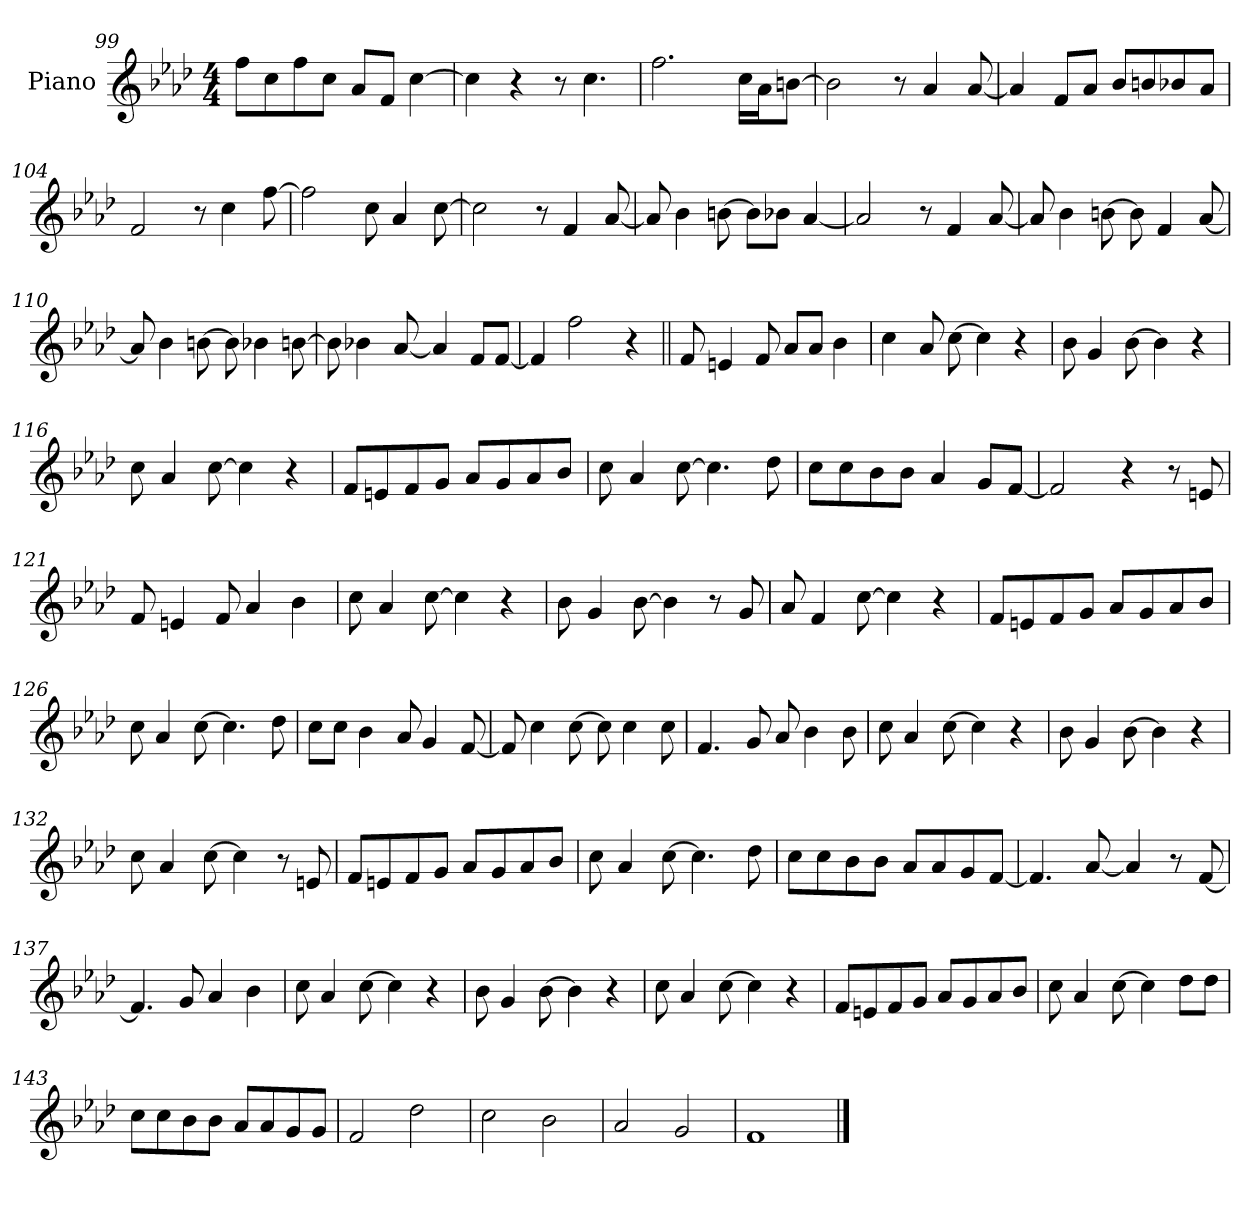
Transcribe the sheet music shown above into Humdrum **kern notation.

**kern
*part1
*staff1
*I"Piano
*I'Pno.
*clefG2
*k[b-e-a-d-]
*M4/4
=99
8ffL
8cc
8ff
8ccJ
8a-L
8fJ
[4cc
=100
4cc]
4r
8r
4.cc
=101
2.ff
16ccLL
16a-J
[8bnJ
=102
2b]
8r
4a-
[8a-
=103
4a-]
8fL
8a-J
8b-L
8bn
8b-X
8a-J
=104
2f
8r
4cc
[8ff
=105
2ff]
8cc
4a-
[8cc
=106
2cc]
8r
4f
[8a-
=107
8a-]
4b-
[8bn
8bL]
8b-XJ
[4a-
=108
2a-]
8r
4f
[8a-
=109
8a-]
4b-
[8bn
8b]
4f
[8a-
=110
8a-]
4b-
[8bn
8b]
4b-X
[8bn
=111
8b]
4b-X
[8a-
4a-]
8fL
[8fJ
=112
4f]
2ff
4r
=113||
8f
4en
8f
8a-L
8a-J
4b-
=114
4cc
8a-
[8cc
4cc]
4r
=115
8b-
4g
[8b-
4b-]
4r
=116
8cc
4a-
[8cc
4cc]
4r
=117
8fL
8en
8f
8gJ
8a-L
8g
8a-
8b-J
=118
8cc
4a-
[8cc
4.cc]
8dd-
=119
8ccL
8cc
8b-
8b-J
4a-
8gL
[8fJ
=120
2f]
4r
8r
8en
=121
8f
4en
8f
4a-
4b-
=122
8cc
4a-
[8cc
4cc]
4r
=123
8b-
4g
[8b-
4b-]
8r
8g
=124
8a-
4f
[8cc
4cc]
4r
=125
8fL
8en
8f
8gJ
8a-L
8g
8a-
8b-J
=126
8cc
4a-
[8cc
4.cc]
8dd-
=127
8ccL
8ccJ
4b-
8a-
4g
[8f
=128
8f]
4cc
[8cc
8cc]
4cc
8cc
=129
4.f
8g
8a-
4b-
8b-
=130
8cc
4a-
[8cc
4cc]
4r
=131
8b-
4g
[8b-
4b-]
4r
=132
8cc
4a-
[8cc
4cc]
8r
8en
=133
8fL
8en
8f
8gJ
8a-L
8g
8a-
8b-J
=134
8cc
4a-
[8cc
4.cc]
8dd-
=135
8ccL
8cc
8b-
8b-J
8a-L
8a-
8g
[8fJ
=136
4.f]
[8a-
4a-]
8r
[8f
=137
4.f]
8g
4a-
4b-
=138
8cc
4a-
[8cc
4cc]
4r
=139
8b-
4g
[8b-
4b-]
4r
=140
8cc
4a-
[8cc
4cc]
4r
=141
8fL
8en
8f
8gJ
8a-L
8g
8a-
8b-J
=142
8cc
4a-
[8cc
4cc]
8dd-L
8dd-J
=143
8ccL
8cc
8b-
8b-J
8a-L
8a-
8g
8gJ
=144
2f
2dd-
=145
2cc
2b-
=146
2a-
2g
=147
1f
==
*-
